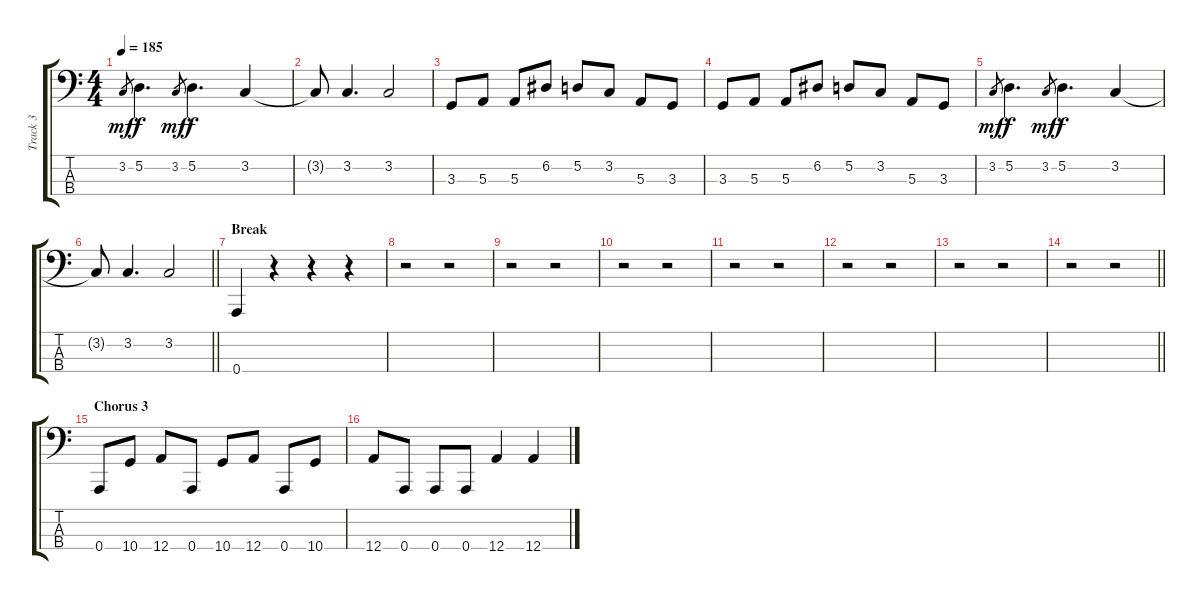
\track ("Track 3" "Track 3") {instrument electricbassfinger}
\staff {score tabs}
\tuning (D2 A1 E1 A0) {hide}
\ts (4 4)
\tempo 185
\clef f4
\ks c
3.2.8{gr dy mf} 5.2.4{d dy f} 3.2.8{gr dy mf} 5.2.4{d dy f} 3.2.4 |
3.2{t}.8 3.2.4{d} 3.2.2 |
3.3.8 5.3.8 5.3.8 6.2.8 5.2.8 3.2.8 5.3.8 3.3.8 |
3.3.8 5.3.8 5.3.8 6.2.8 5.2.8 3.2.8 5.3.8 3.3.8 |
3.2.8{gr dy mf} 5.2.4{d dy f} 3.2.8{gr dy mf} 5.2.4{d dy f} 3.2.4 |
\barLineRight lightlight
3.2{t}.8 3.2.4{d} 3.2.2 |
\section ("" "Break")
0.4.4 r.4 r.4 r.4 |
r.2 r.2 |
r.2 r.2 |
r.2 r.2 |
r.2 r.2 |
r.2 r.2 |
r.2 r.2 |
\barLineRight lightlight
r.2 r.2 |
\section ("" "Chorus 3")
0.4.8 10.4.8 12.4.8 0.4.8 10.4.8 12.4.8 0.4.8 10.4.8 |
12.4.8 0.4.8 0.4.8 0.4.8 12.4.4 12.4.4
